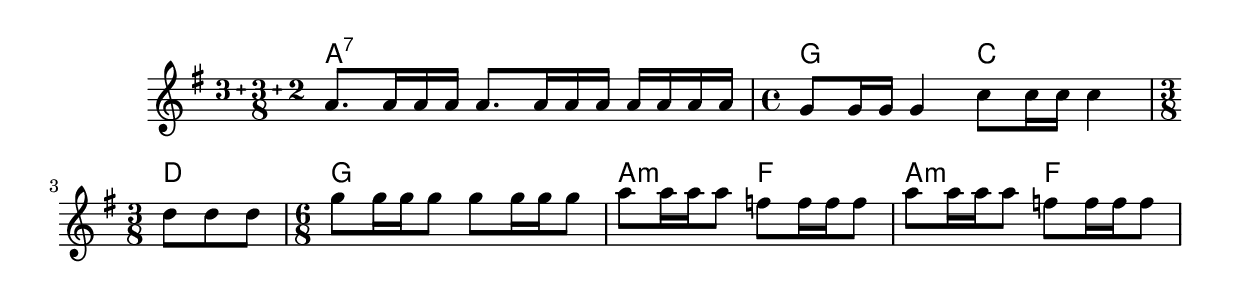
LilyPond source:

\version "2.22"


harmonies = \chordmode {
  \set majorSevenSymbol = \markup { maj7 }

  % line 2
  % a2.:7 a4:7sus4
  a1:7

  \time 3/4 
  g2 c2
  \time 3/8
  d4.

  \time 6/8
  g2.

  a4.:m f4.
  a4.:m f4.

}

rhythms = \relative c' {
  \clef treble
  \key g \major

  \compoundMeter #'((3 3 2 8))
  % line 2
  % a'8. a16 a a a8. a16 a a  a16 a a a
  a'8. a16 a a a8. a16 a a  a16 a a a

  \time 4/4
  g8 g16 g g4 c8 c16 c c4
  \time 3/8
  d8 d d 

  \time 6/8
  g8 g16 g g8 g8 g16 g g8 

  a8 a16 a a8 f8 f16 f f8
  a8 a16 a a8 f8 f16 f f8

}

<<
  \new ChordNames \harmonies
  \new Staff \rhythms
>>